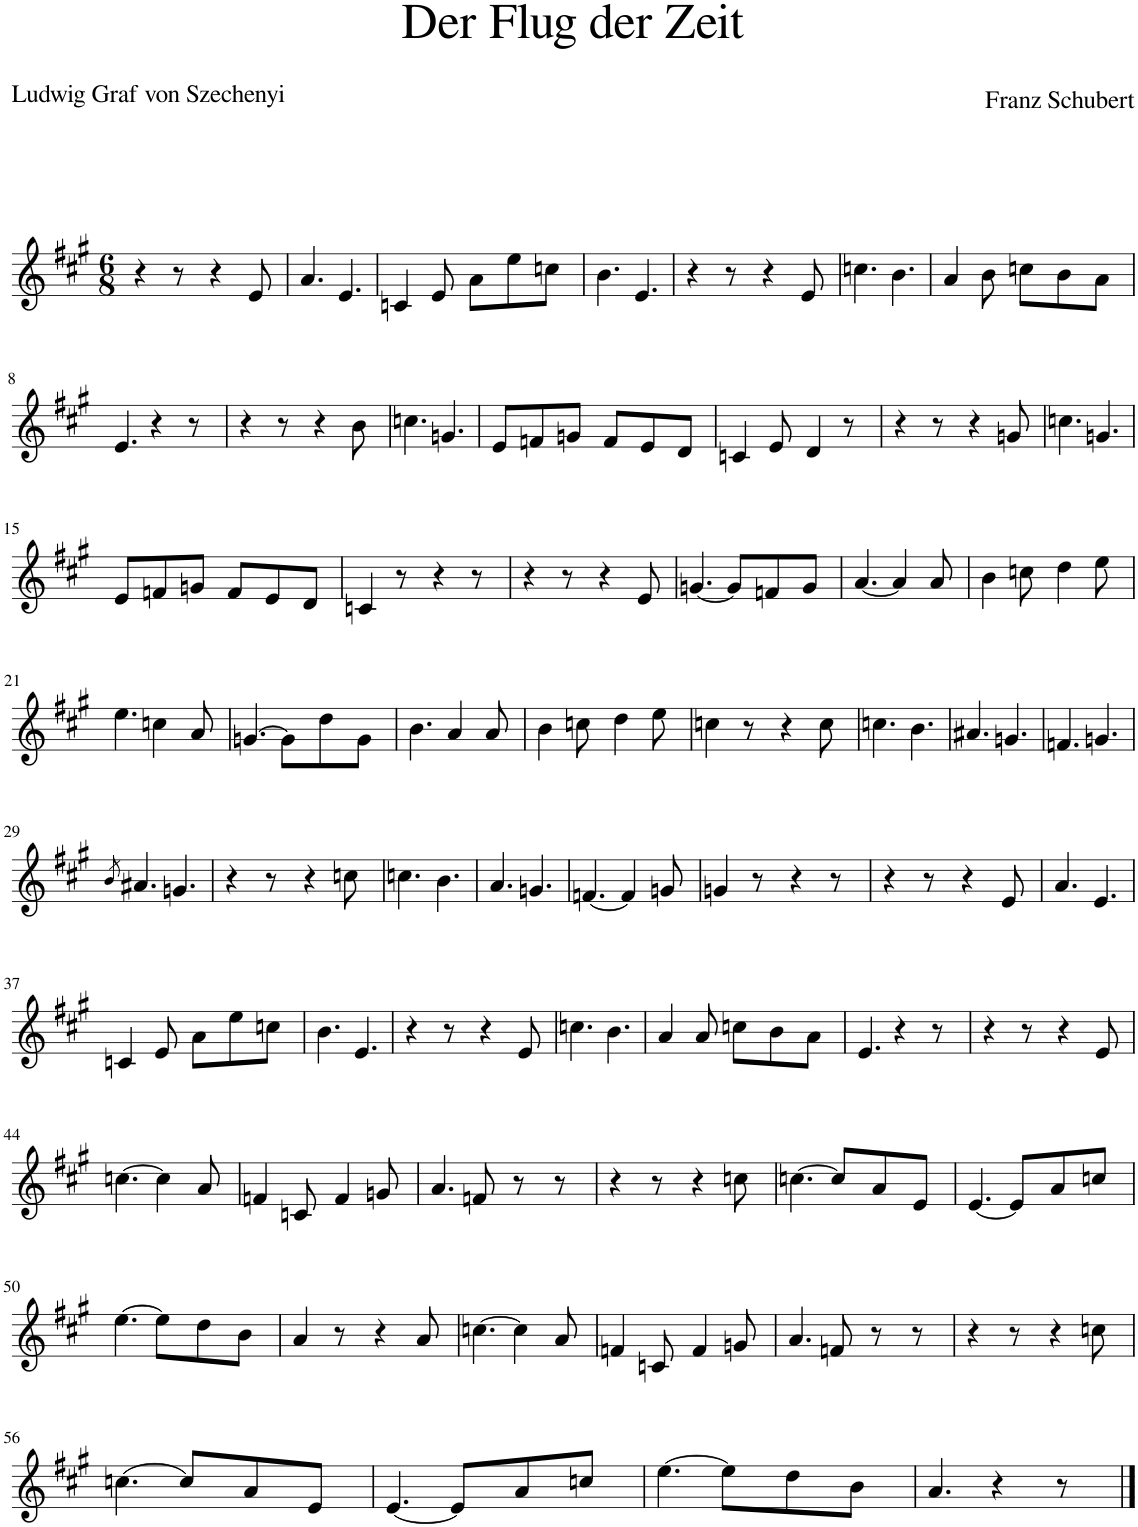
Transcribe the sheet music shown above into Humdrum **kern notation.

**kern
*part1
*staff1
*I"Piano
*I'Pno
*clefG2
*k[f#c#g#]
*M6/8
=1
4r
8r
4r
8e/
=2
4.a/
4.e/
=3
4cn/
8e/
8a\L
8ee\
8ccn\J
=4
4.b\
4.e/
=5
4r
8r
4r
8e/
=6
4.ccn\
4.b\
=7
4a/
8b\
8ccn\L
8b\
8a\J
!!LO:LB:g=z
=8
4.e/
4r
8r
=9
4r
8r
4r
8b\
=10
4.ccn\
4.gn/
=11
8e/L
8fn/
8gn/J
8f/L
8e/
8d/J
=12
4cn/
8e/
4d/
8r
=13
4r
8r
4r
8gn/
=14
4.ccn\
4.gn/
!!LO:LB:g=z
=15
8e/L
8fn/
8gn/J
8f/L
8e/
8d/J
=16
4cn/
8r
4r
8r
=17
4r
8r
4r
8e/
=18
[4.gn/
8g/L]
8fn/
8g/J
=19
[4.a/
4a/]
8a/
=20
4b\
8ccn\
4dd\
8ee\
!!LO:LB:g=z
=21
4.ee\
4ccn\
8a/
=22
[4.gn/
8g\L]
8dd\
8g\J
=23
4.b\
4a/
8a/
=24
4b\
8ccn\
4dd\
8ee\
=25
4ccn\
8r
4r
8cc\
=26
4.ccn\
4.b\
=27
4.a#X/
4.gn/
=28
4.fn/
4.gn/
!!LO:LB:g=z
=29
8qb/
4.a#X/
4.gn/
=30
4r
8r
4r
8ccn\
=31
4.ccn\
4.b\
=32
4.a/
4.gn/
=33
[4.fn/
4f/]
8gn/
=34
4gn/
8r
4r
8r
=35
4r
8r
4r
8e/
=36
4.a/
4.e/
!!LO:LB:g=z
=37
4cn/
8e/
8a\L
8ee\
8ccn\J
=38
4.b\
4.e/
=39
4r
8r
4r
8e/
=40
4.ccn\
4.b\
=41
4a/
8a/
8ccn\L
8b\
8a\J
=42
4.e/
4r
8r
=43
4r
8r
4r
8e/
!!LO:LB:g=z
=44
[4.ccn\
4cc\]
8a/
=45
4fn/
8cn/
4f/
8gn/
=46
4.a/
8fn/
8r
8r
=47
4r
8r
4r
8ccn\
=48
[4.ccn\
8cc/L]
8a/
8e/J
=49
[4.e/
8e/L]
8a/
8ccn/J
!!LO:LB:g=z
=50
[4.ee\
8ee\L]
8dd\
8b\J
=51
4a/
8r
4r
8a/
=52
[4.ccn\
4cc\]
8a/
=53
4fn/
8cn/
4f/
8gn/
=54
4.a/
8fn/
8r
8r
=55
4r
8r
4r
8ccn\
!!LO:LB:g=z
=56
[4.ccn\
8cc/L]
8a/
8e/J
=57
[4.e/
8e/L]
8a/
8ccn/J
=58
[4.ee\
8ee\L]
8dd\
8b\J
=59
4.a/
4r
8r
==
*-
